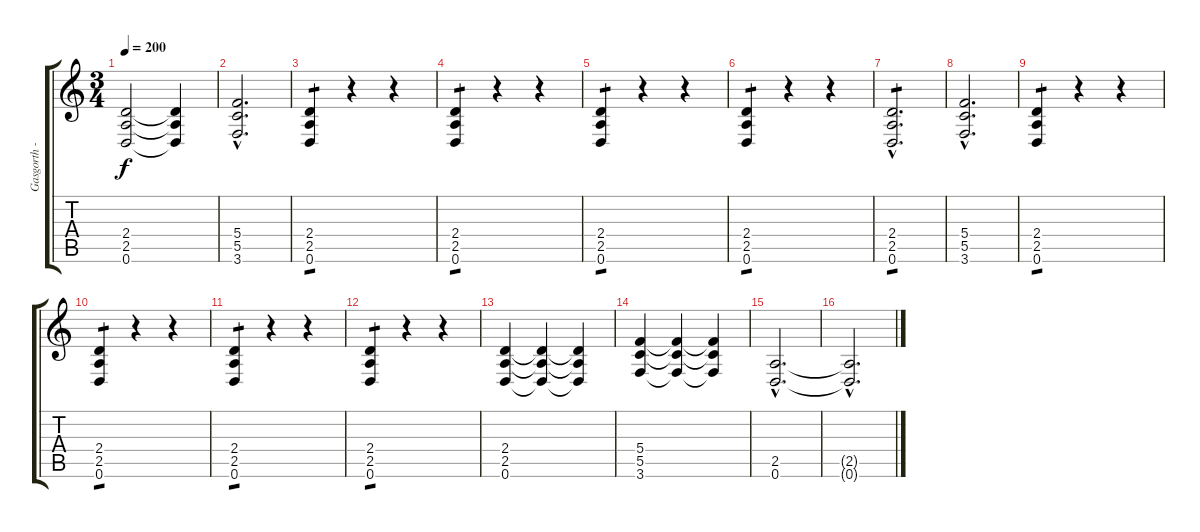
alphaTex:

\track ("Gasgorth - Aris " "Gasgorth -") {instrument distortionguitar}
\staff {score tabs}
\tuning (D4 A3 F3 C3 G2 D2) {hide}
\ts (3 4)
\tempo 200
\clef g2
\ks c
(2.4 2.5 0.6).2{dy f} (2.4{t} 2.5{t} 0.6{t}).4 |
(5.4{hac} 5.5{hac} 3.6{hac}).2{d} |
(2.4 2.5 0.6).4{tp 1} r.4 r.4 |
(2.4 2.5 0.6).4{tp 1} r.4 r.4 |
(2.4 2.5 0.6).4{tp 1} r.4 r.4 |
(2.4 2.5 0.6).4{tp 1} r.4 r.4 |
(2.4{hac} 2.5{hac} 0.6{hac}).2{d tp 1} |
(5.4{hac} 5.5{hac} 3.6{hac}).2{d} |
(2.4 2.5 0.6).4{tp 1} r.4 r.4 |
(2.4 2.5 0.6).4{tp 1} r.4 r.4 |
(2.4 2.5 0.6).4{tp 1} r.4 r.4 |
(2.4 2.5 0.6).4{tp 1} r.4 r.4 |
(2.4 2.5 0.6).4 (2.4{t} 2.5{t} 0.6{t}).4 (2.4{t} 2.5{t} 0.6{t}).4 |
(5.4 5.5 3.6).4 (5.4{t} 5.5{t} 3.6{t}).4 (5.4{t} 5.5{t} 3.6{t}).4 |
(2.5{hac} 0.6{hac}).2{d} |
(2.5{hac t} 0.6{hac t}).2{d}
